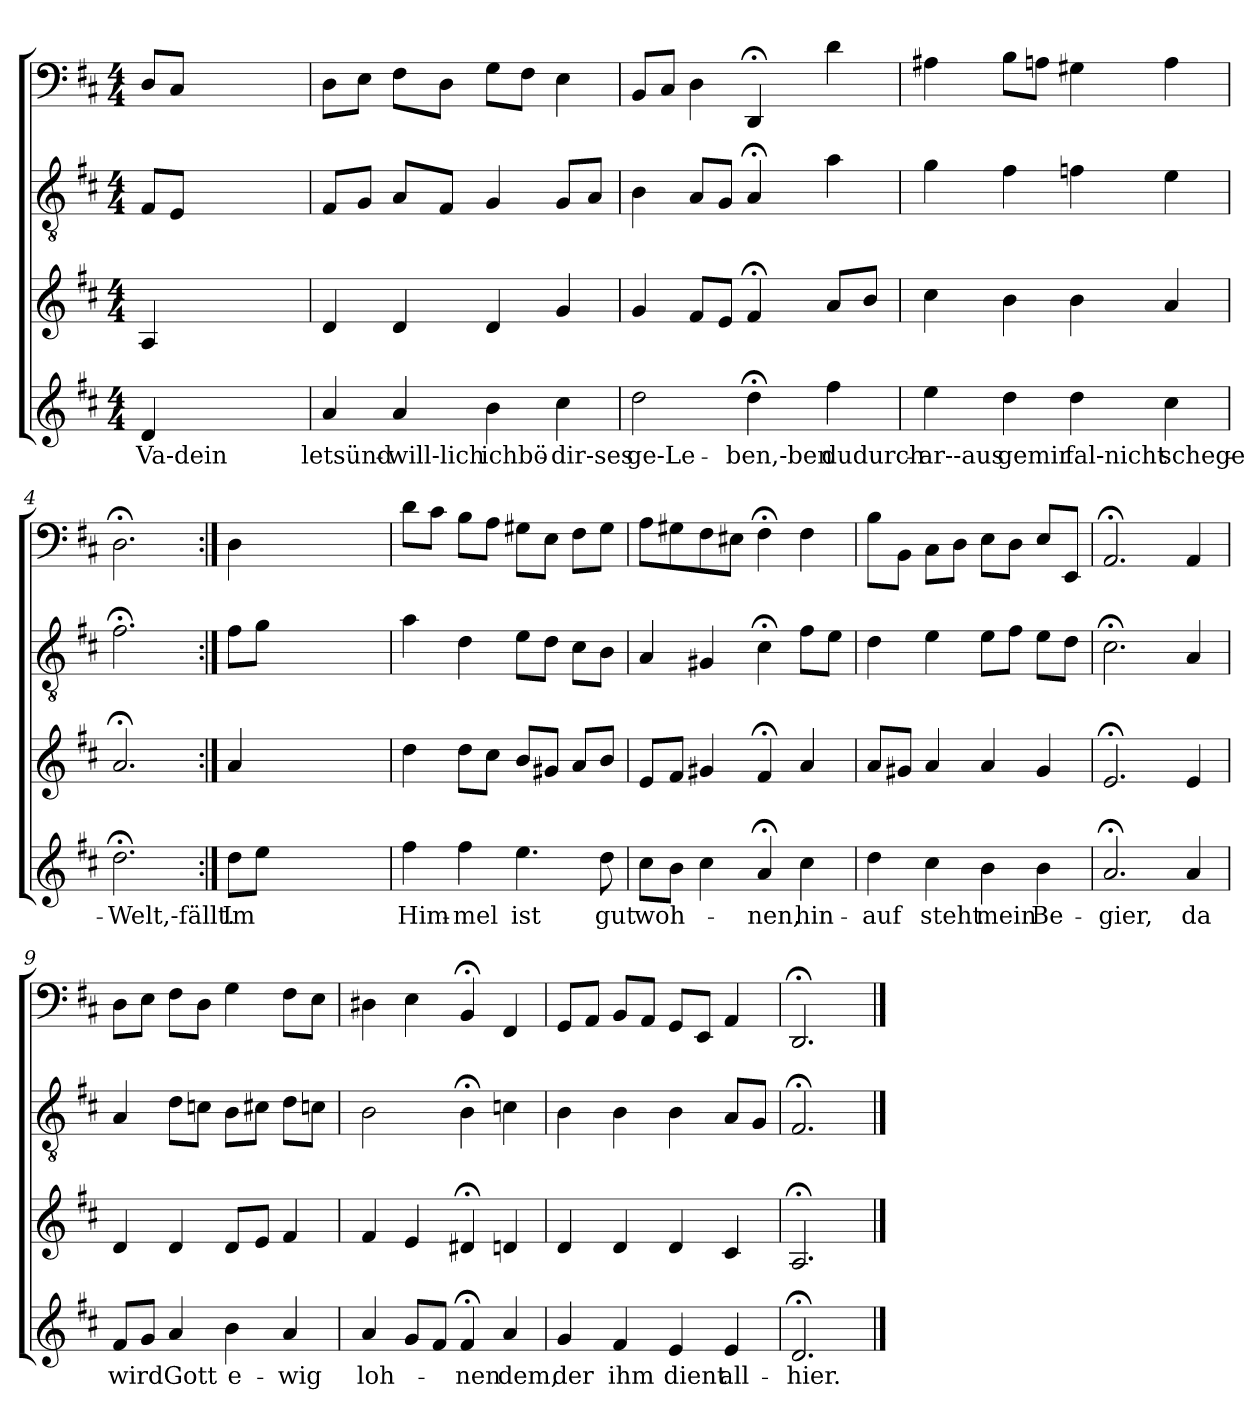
**kern	**text	**kern	**kern	**kern
*part4	*part4	*part3	*part2	*part1
*staff4	*staff4	*staff3	*staff2	*staff1
*clefG2	*	*clefG2	*clefGv2	*clefF4
*k[f#c#]	*	*k[f#c#]	*k[f#c#]	*k[f#c#]
*D:	*	*D:	*D:	*D:
*M4/4	*	*M4/4	*M4/4	*M4/4
=	=	=	=	=
4d/	Va-dein	4A/	8F#/L	8D/L
.	.	.	8E/J	8C#/J
2ryy	.	2ryy	2ryy	2ryy
4ryy	.	4ryy	4ryy	4ryy
=1	=1	=1	=1	=1
4a/	-letsünd-	4d/	8F#/L	8D\L
.	.	.	8G/J	8E\J
4a/	will-lich	4d/	8A/L	8F#\L
.	.	.	8F#/J	8D\J
4b\	ichbö-	4d/	4G/	8G\L
.	.	.	.	8F#\J
4cc#\	dir-ses	4g/	8G/L	4E\
.	.	.	8A/J	.
=2	=2	=2	=2	=2
2dd\	ge-Le-	4g/	4B\	8BB/L
.	.	.	.	8C#/J
.	.	8f#/L	8A/L	4D\
.	.	8e/J	8G/J	.
4dd;<\	-ben,-ben	4f#;</	4A;</	4DD;</
4ff#\	dudurch-	8a/L	4a\	4d\
.	.	8b/J	.	.
=3	=3	=3	=3	=3
4ee\	ar--aus	4cc#\	4g\	4A#X\
4dd\	-gemir	4b\	4f#\	8B\L
.	.	.	.	8An\J
4dd\	fal-nicht	4b\	4fn\	4G#X\
4cc#\	-schege-	4a/	4e\	4A\
=4	=4	=4	=4	=4
2.dd;<\	Welt,-fällt.	2.a;</	2.f#;<\	2.D;<\
=:|!	=:|!	=:|!	=:|!	=:|!
8dd\L	Im	4a/	8f#\L	4D\
8ee\J	.	.	8g\J	.
2ryy	.	2ryy	2ryy	2ryy
4ryy	.	4ryy	4ryy	4ryy
=5	=5	=5	=5	=5
4ff#\	Him-	4dd\	4a\	8d\L
.	.	.	.	8c#\J
4ff#\	-mel	8dd\L	4d\	8B\L
.	.	8cc#\J	.	8A\J
4.ee\	ist	8b/L	8e\L	8G#X\L
.	.	8g#X/J	8d\J	8E\J
.	.	8a/L	8c#\L	8F#\L
8dd\	gut	8b/J	8B\J	8G#\J
=6	=6	=6	=6	=6
8cc#\L	woh-	8e/L	4A/	8A\L
8b\J	.	8f#/J	.	8G#X\
4cc#\	.	4g#X/	4G#X/	8F#\
.	.	.	.	8E#X\J
4a;</	-nen,	4f#;</	4c#;<\	4F#;<\
4cc#\	hin-	4a/	8f#\L	4F#\
.	.	.	8e\J	.
=7	=7	=7	=7	=7
4dd\	-auf	8a/L	4d\	8B\L
.	.	8g#X/J	.	8BB\J
4cc#\	steht	4a/	4e\	8C#\L
.	.	.	.	8D\J
4b\	mein	4a/	8e\L	8E\L
.	.	.	8f#\J	8D\J
4b\	Be-	4g#/	8e\L	8E/L
.	.	.	8d\J	8EE/J
=8	=8	=8	=8	=8
2.a;</	-gier,	2.e;</	2.c#;<\	2.AA;</
4a/	da	4e/	4A/	4AA/
=9	=9	=9	=9	=9
8f#/L	wird	4d/	4A/	8D\L
8g/J	.	.	.	8E\J
4a/	Gott	4d/	8d\L	8F#\L
.	.	.	8cn\J	8D\J
4b\	e-	8d/L	8B\L	4G\
.	.	8e/J	8c#X\J	.
4a/	-wig	4f#/	8d\L	8F#\L
.	.	.	8cn\J	8E\J
=10	=10	=10	=10	=10
4a/	loh-	4f#/	2B\	4D#X\
8g/L	.	4e/	.	4E\
8f#/J	.	.	.	.
4f#;</	-nen	4d#X;</	4B;<\	4BB;</
4a/	dem,	4dn/	4cn\	4FF#/
=11	=11	=11	=11	=11
4g/	der	4d/	4B\	8GG/L
.	.	.	.	8AA/J
4f#/	ihm	4d/	4B\	8BB/L
.	.	.	.	8AA/J
4e/	dient	4d/	4B\	8GG/L
.	.	.	.	8EE/J
4e/	all-	4c#/	8A/L	4AA/
.	.	.	8G/J	.
=12	=12	=12	=12	=12
2.d;</	-hier.	2.A;</	2.F#;</	2.DD;</
==	==	==	==	==
*-	*-	*-	*-	*-
